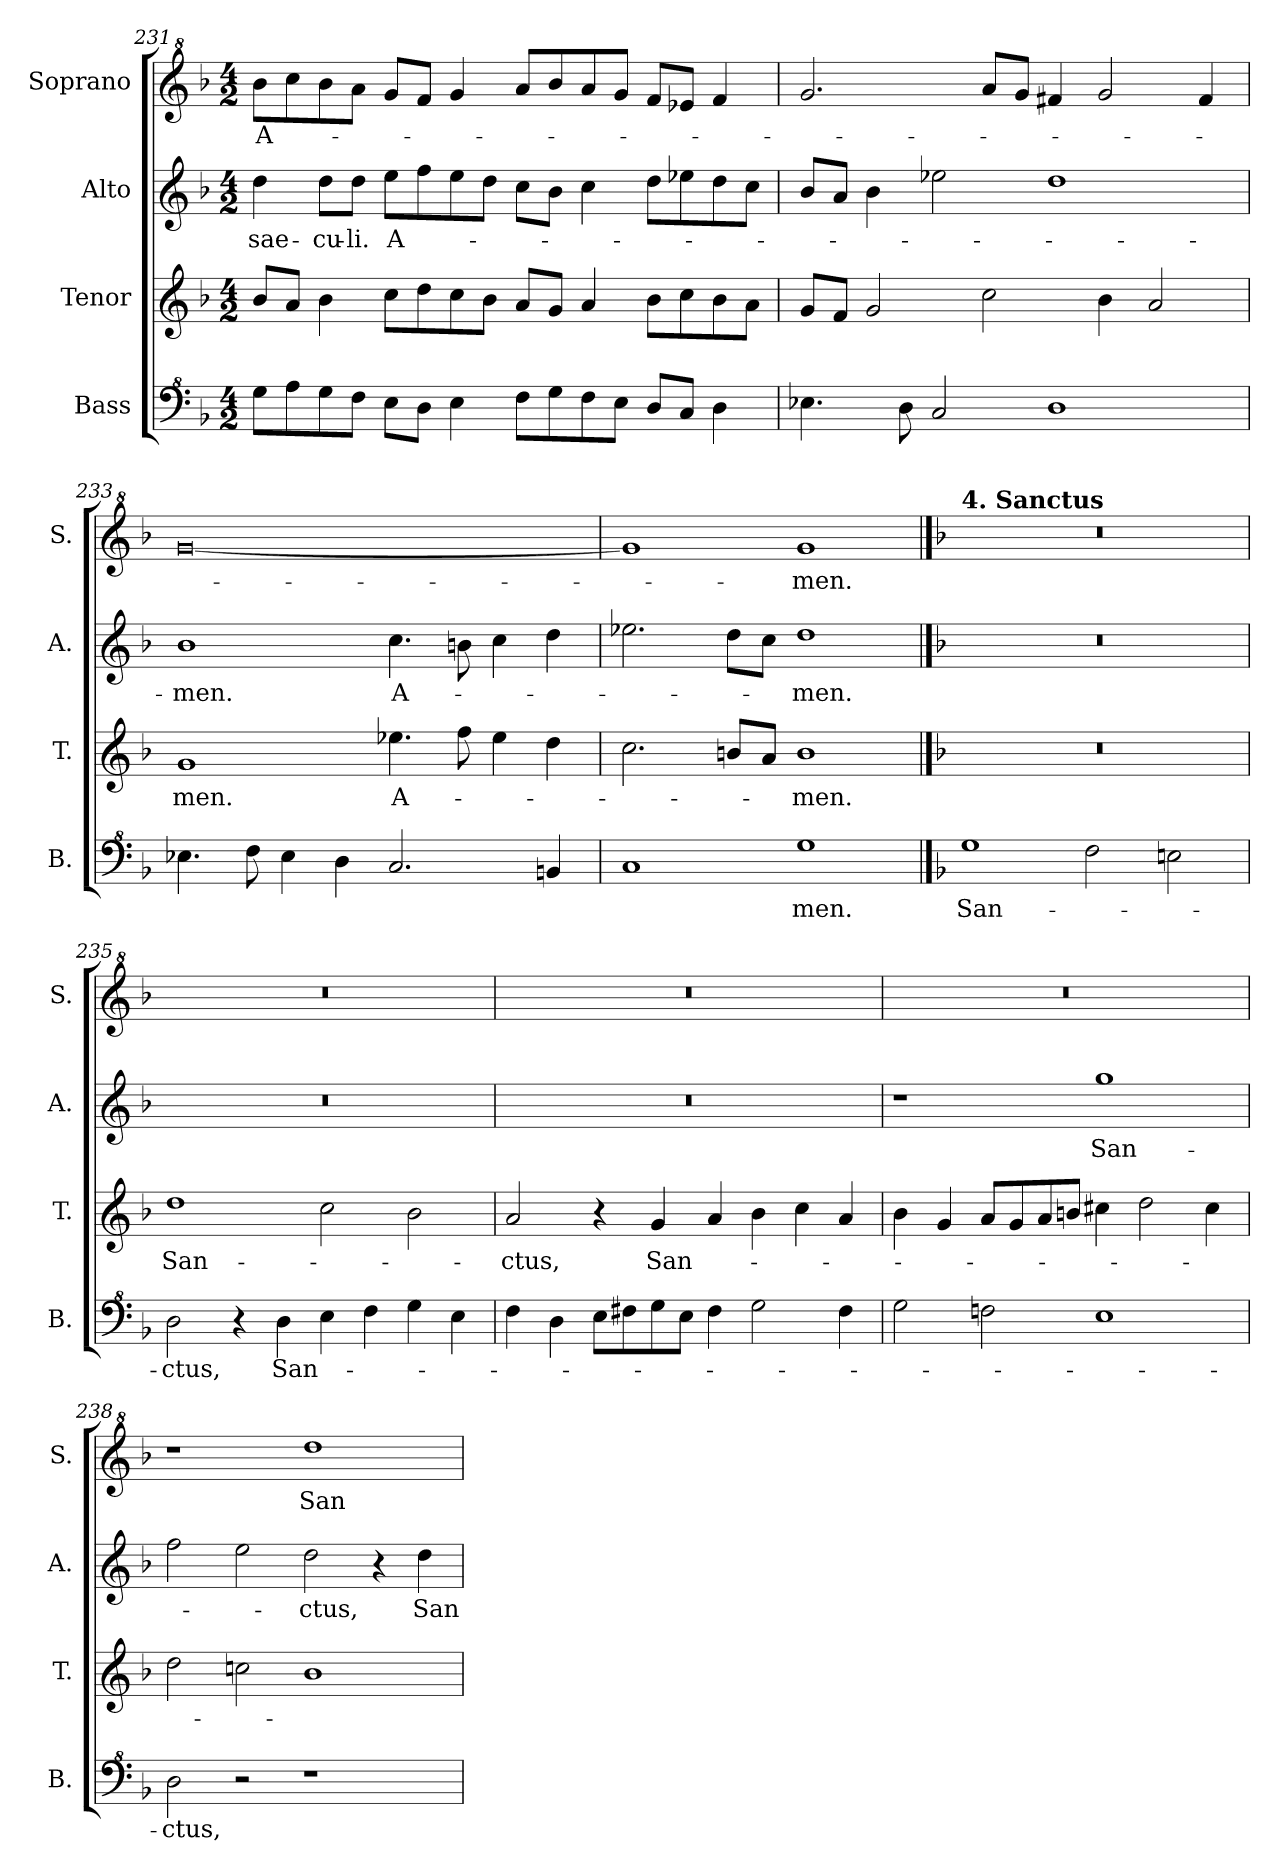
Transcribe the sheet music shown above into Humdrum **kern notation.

**kern	**text	**kern	**text	**kern	**text	**kern	**text
*part4	*part4	*part3	*part3	*part2	*part2	*part1	*part1
*staff4	*staff4	*staff3	*staff3	*staff2	*staff2	*staff1	*staff1
*I"Bass	*	*I"Tenor	*	*I"Alto	*	*I"Soprano	*
*I'B.	*	*I'T.	*	*I'A.	*	*I'S.	*
!!LO:PB:g=z
*clefF^4	*	*clefG2	*	*clefG2	*	*clefG^2	*
*k[b-]	*	*k[b-]	*	*k[b-]	*	*k[b-]	*
*M4/2	*	*M4/2	*	*M4/2	*	*M4/2	*
=231	=231	=231	=231	=231	=231	=231	=231
!	!	!	!	!	!LO:LY:b	!	!LO:LY:b
8g\L	.	8b-/L	.	4dd\	sae-	8bb-\L	A-
8a\	.	8a/J	.	.	.	8ccc\	.
!	!	!	!	!	!LO:LY:b	!	!
8g\	.	4b-\	.	8dd\L	-cu-	8bb-\	.
!	!	!	!	!	!LO:LY:b	!	!
8f\J	.	.	.	8dd\J	-li.	8aa\J	.
!	!	!	!	!	!LO:LY:b	!	!
8e\L	.	8cc\L	.	8ee\L	A-	8gg/L	.
8d\J	.	8dd\	.	8ff\	.	8ff/J	.
4e\	.	8cc\	.	8ee\	.	4gg/	.
.	.	8b-\J	.	8dd\J	.	.	.
8f\L	.	8a/L	.	8cc\L	.	8aa/L	.
8g\	.	8g/J	.	8b-\J	.	8bb-/	.
8f\	.	4a/	.	4cc\	.	8aa/	.
8e\J	.	.	.	.	.	8gg/J	.
8d/L	.	8b-\L	.	8dd\L	.	8ff/L	.
8c/J	.	8cc\	.	8ee-X\	.	8ee-X/J	.
4d\	.	8b-\	.	8dd\	.	4ff/	.
.	.	8a\J	.	8cc\J	.	.	.
=232	=232	=232	=232	=232	=232	=232	=232
4.e-X\	.	8g/L	.	8b-/L	.	2.gg/	.
.	.	8f/J	.	8a/J	.	.	.
.	.	2g/	.	4b-\	.	.	.
8d\	.	.	.	.	.	.	.
2c/	.	.	.	2ee-X\	.	.	.
.	.	2cc\	.	.	.	8aa/L	.
.	.	.	.	.	.	8gg/J	.
1d	.	.	.	1dd	.	4ff#X/	.
.	.	4b-\	.	.	.	2gg/	.
.	.	2a/	.	.	.	.	.
.	.	.	.	.	.	4ff#/	.
=233	=233	=233	=233	=233	=233	=233	=233
!	!	!	!LO:LY:b	!	!LO:LY:b	!	!
4.e-X\	.	1g	-men.	1b-	-men.	[0gg	.
8f\	.	.	.	.	.	.	.
4e-\	.	.	.	.	.	.	.
4d\	.	.	.	.	.	.	.
!	!	!	!LO:LY:b	!	!LO:LY:b	!	!
2.c/	.	4.ee-X\	A-	4.cc\	A-	.	.
.	.	8ff\	.	8bn\	.	.	.
.	.	4ee-\	.	4cc\	.	.	.
4Bn/	.	4dd\	.	4dd\	.	.	.
=234	=234	=234	=234	=234	=234	=234	=234
1c	.	2.cc\	.	2.ee-X\	.	1gg]	.
.	.	8bn/L	.	8dd\L	.	.	.
.	.	8a/J	.	8cc\J	.	.	.
!	!LO:LY:b	!	!LO:LY:b	!	!LO:LY:b	!	!LO:LY:b
1g	-men.	1b	-men.	1dd	-men.	1gg	-men.
!!LO:LB:g=z
==234X5	==234X5	==234X5	==234X5	==234X5	==234X5	==234X5	==234X5
*k[b-]	*	*k[b-]	*	*k[b-]	*	*k[b-]	*
!	!	!	!	!	!	!LO:TX:a:B:t=4. Sanctus	!
!	!LO:LY:b	!	!	!	!	!	!
1g	San-	0r	.	0r	.	0r	.
2f\	.	.	.	.	.	.	.
2eni\	.	.	.	.	.	.	.
=235	=235	=235	=235	=235	=235	=235	=235
!	!LO:LY:b	!	!LO:LY:b	!	!	!	!
2d\	-ctus,	1dd	San-	0r	.	0r	.
4r	.	.	.	.	.	.	.
!	!LO:LY:b	!	!	!	!	!	!
4d\	San-	.	.	.	.	.	.
4e\	.	2cc\	.	.	.	.	.
4f\	.	.	.	.	.	.	.
4g\	.	2b-i\	.	.	.	.	.
4e\	.	.	.	.	.	.	.
=236	=236	=236	=236	=236	=236	=236	=236
!	!	!	!LO:LY:b	!	!	!	!
4f\	.	2a/	-ctus,	0r	.	0r	.
4d\	.	.	.	.	.	.	.
8e\L	.	4r	.	.	.	.	.
8f#X\	.	.	.	.	.	.	.
!	!	!	!LO:LY:b	!	!	!	!
8g\	.	4g/	San-	.	.	.	.
8e\J	.	.	.	.	.	.	.
4f#\	.	4a/	.	.	.	.	.
2g\	.	4b-\	.	.	.	.	.
.	.	4cc\	.	.	.	.	.
4f#\	.	4a/	.	.	.	.	.
=237	=237	=237	=237	=237	=237	=237	=237
2g\	.	4b-\	.	1r	.	0r	.
.	.	4g/	.	.	.	.	.
2fni\	.	8a/L	.	.	.	.	.
.	.	8g/	.	.	.	.	.
.	.	8a/	.	.	.	.	.
.	.	8bn/J	.	.	.	.	.
!	!	!	!	!	!LO:LY:b	!	!
1e	.	4cc#X\	.	1gg	San-	.	.
.	.	2dd\	.	.	.	.	.
.	.	4cc#\	.	.	.	.	.
=238	=238	=238	=238	=238	=238	=238	=238
!	!LO:LY:b	!	!	!	!	!	!
2d\	-ctus,	2dd\	.	2ff\	.	1r	.
2r	.	2ccni\	.	2ee\	.	.	.
!	!	!	!	!	!LO:LY:b	!	!LO:LY:b
1r	.	1b-i	.	2dd\	-ctus,	1ddd	San-
.	.	.	.	4r	.	.	.
!	!	!	!	!	!LO:LY:b	!	!
.	.	.	.	4dd\	San-	.	.
=	=	=	=	=	=	=	=
*-	*-	*-	*-	*-	*-	*-	*-
